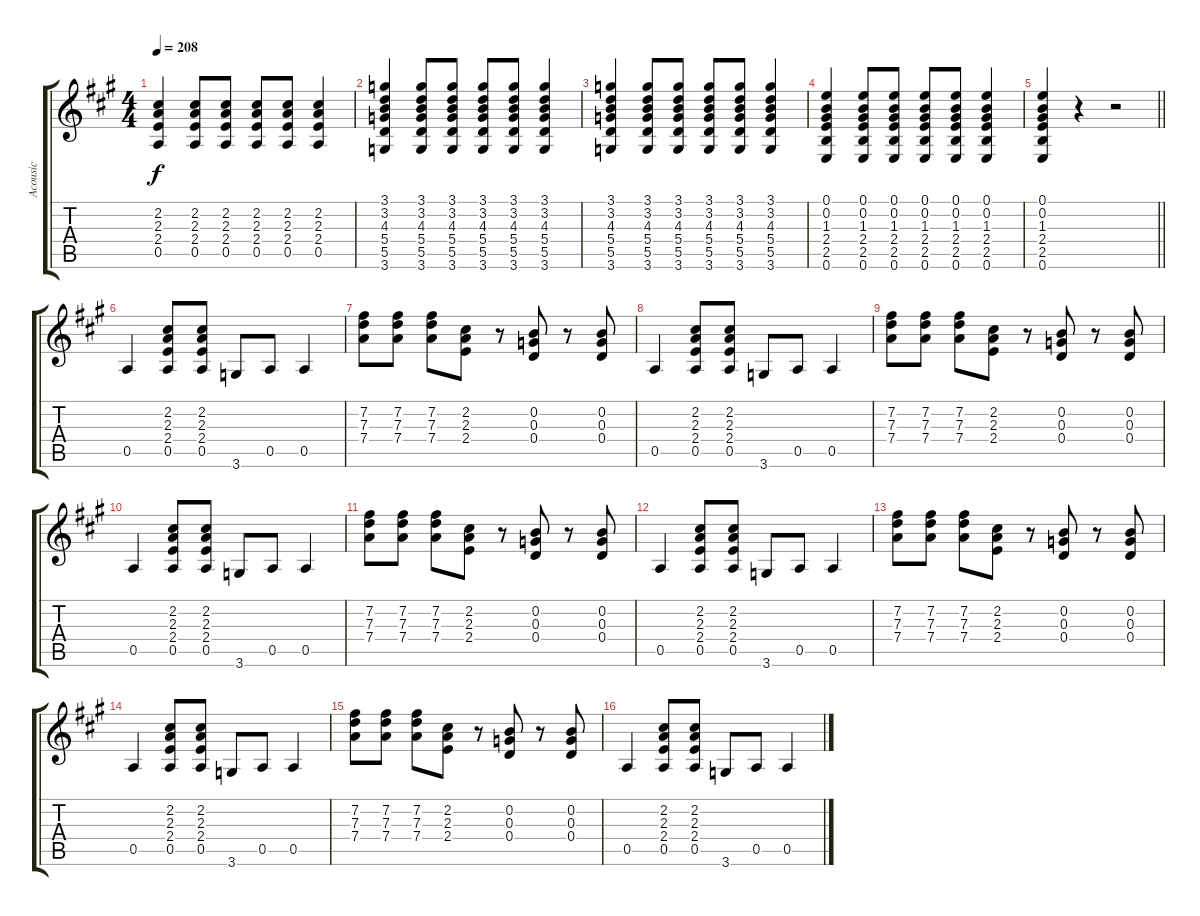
\track ("Acousic" "Acousic") {instrument acousticguitarsteel}
\staff {score tabs}
\tuning (E4 B3 G3 D3 A2 E2) {hide}
\ts (4 4)
\tempo 208
\clef g2
\ks a
(2.2 2.3 2.4 0.5).4{dy f} (2.2 2.3 2.4 0.5).8 (2.2 2.3 2.4 0.5).8 (2.2 2.3 2.4 0.5).8 (2.2 2.3 2.4 0.5).8 (2.2 2.3 2.4 0.5).4 |
(3.1 3.2 4.3 5.4 5.5 3.6).4 (3.1 3.2 4.3 5.4 5.5 3.6).8 (3.1 3.2 4.3 5.4 5.5 3.6).8 (3.1 3.2 4.3 5.4 5.5 3.6).8 (3.1 3.2 4.3 5.4 5.5 3.6).8 (3.1 3.2 4.3 5.4 5.5 3.6).4 |
(3.1 3.2 4.3 5.4 5.5 3.6).4 (3.1 3.2 4.3 5.4 5.5 3.6).8 (3.1 3.2 4.3 5.4 5.5 3.6).8 (3.1 3.2 4.3 5.4 5.5 3.6).8 (3.1 3.2 4.3 5.4 5.5 3.6).8 (3.1 3.2 4.3 5.4 5.5 3.6).4 |
(0.1 0.2 1.3 2.4 2.5 0.6).4 (0.1 0.2 1.3 2.4 2.5 0.6).8 (0.1 0.2 1.3 2.4 2.5 0.6).8 (0.1 0.2 1.3 2.4 2.5 0.6).8 (0.1 0.2 1.3 2.4 2.5 0.6).8 (0.1 0.2 1.3 2.4 2.5 0.6).4 |
\barLineRight lightlight
(0.1 0.2 1.3 2.4 2.5 0.6).4 r.4 r.2 |
0.5.4 (2.2 2.3 2.4 0.5).8 (2.2 2.3 2.4 0.5).8 3.6.8 0.5.8 0.5.4 |
(7.2 7.3 7.4).8 (7.2 7.3 7.4).8 (7.2 7.3 7.4).8 (2.2 2.3 2.4).8 r.8 (0.2 0.3 0.4).8 r.8 (0.2 0.3 0.4).8 |
0.5.4 (2.2 2.3 2.4 0.5).8 (2.2 2.3 2.4 0.5).8 3.6.8 0.5.8 0.5.4 |
(7.2 7.3 7.4).8 (7.2 7.3 7.4).8 (7.2 7.3 7.4).8 (2.2 2.3 2.4).8 r.8 (0.2 0.3 0.4).8 r.8 (0.2 0.3 0.4).8 |
0.5.4 (2.2 2.3 2.4 0.5).8 (2.2 2.3 2.4 0.5).8 3.6.8 0.5.8 0.5.4 |
(7.2 7.3 7.4).8 (7.2 7.3 7.4).8 (7.2 7.3 7.4).8 (2.2 2.3 2.4).8 r.8 (0.2 0.3 0.4).8 r.8 (0.2 0.3 0.4).8 |
0.5.4 (2.2 2.3 2.4 0.5).8 (2.2 2.3 2.4 0.5).8 3.6.8 0.5.8 0.5.4 |
(7.2 7.3 7.4).8 (7.2 7.3 7.4).8 (7.2 7.3 7.4).8 (2.2 2.3 2.4).8 r.8 (0.2 0.3 0.4).8 r.8 (0.2 0.3 0.4).8 |
0.5.4 (2.2 2.3 2.4 0.5).8 (2.2 2.3 2.4 0.5).8 3.6.8 0.5.8 0.5.4 |
(7.2 7.3 7.4).8 (7.2 7.3 7.4).8 (7.2 7.3 7.4).8 (2.2 2.3 2.4).8 r.8 (0.2 0.3 0.4).8 r.8 (0.2 0.3 0.4).8 |
0.5.4 (2.2 2.3 2.4 0.5).8 (2.2 2.3 2.4 0.5).8 3.6.8 0.5.8 0.5.4
